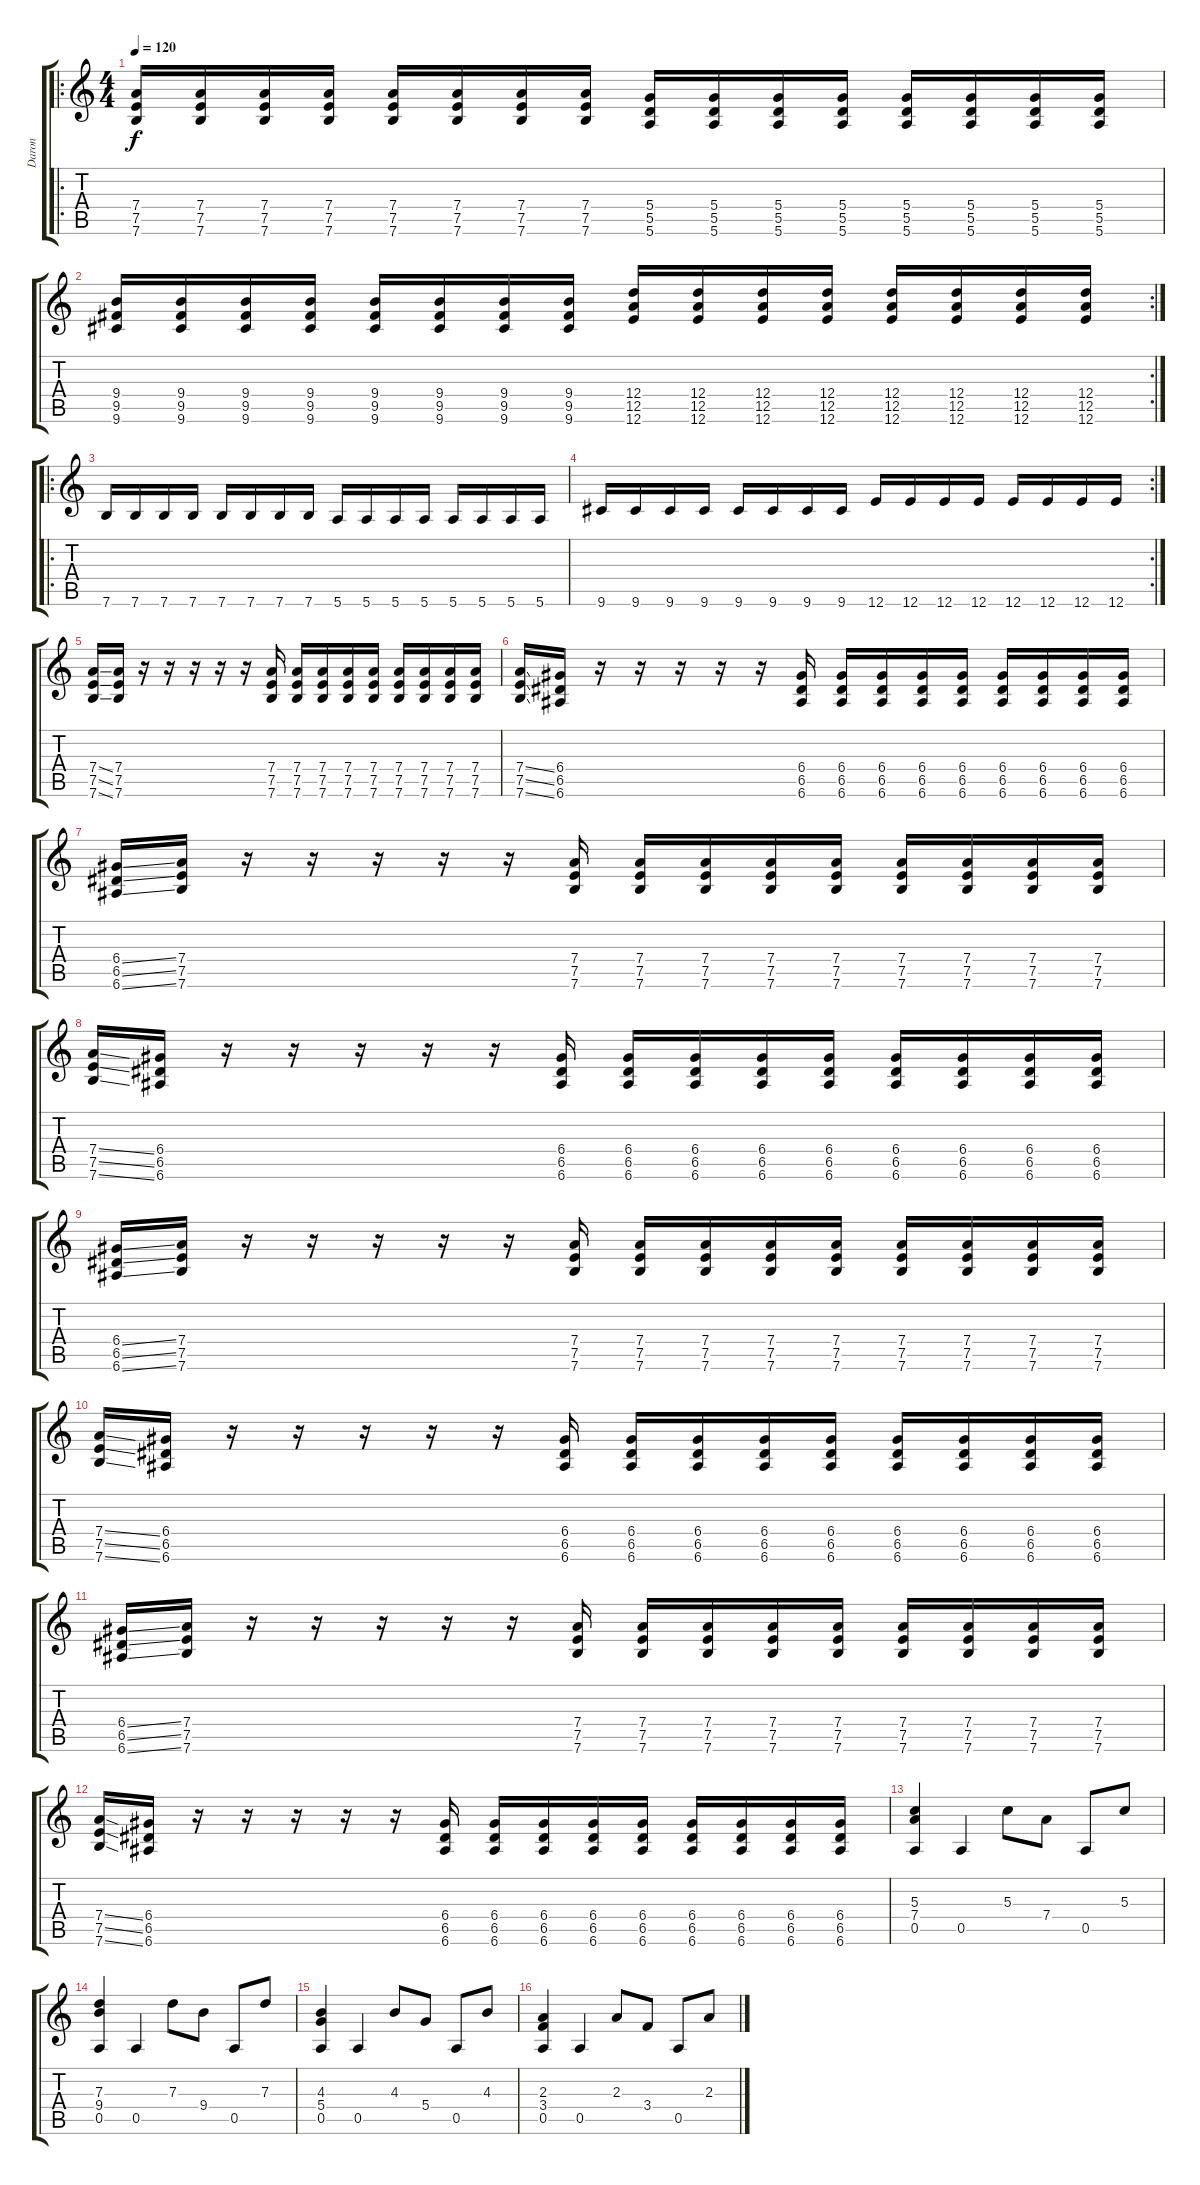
\track ("Daron" "Daron") {instrument overdrivenguitar}
\staff {score tabs}
\tuning (E4 B3 G3 D3 A2 E2) {hide}
\ro
\ts (4 4)
\tempo 120
\clef g2
\ks c
(7.4 7.5 7.6).16{dy f} (7.4 7.5 7.6).16 (7.4 7.5 7.6).16 (7.4 7.5 7.6).16 (7.4 7.5 7.6).16 (7.4 7.5 7.6).16 (7.4 7.5 7.6).16 (7.4 7.5 7.6).16 (5.4 5.5 5.6).16 (5.4 5.5 5.6).16 (5.4 5.5 5.6).16 (5.4 5.5 5.6).16 (5.4 5.5 5.6).16 (5.4 5.5 5.6).16 (5.4 5.5 5.6).16 (5.4 5.5 5.6).16 |
\rc 2
(9.4 9.5 9.6).16 (9.4 9.5 9.6).16 (9.4 9.5 9.6).16 (9.4 9.5 9.6).16 (9.4 9.5 9.6).16 (9.4 9.5 9.6).16 (9.4 9.5 9.6).16 (9.4 9.5 9.6).16 (12.4 12.5 12.6).16 (12.4 12.5 12.6).16 (12.4 12.5 12.6).16 (12.4 12.5 12.6).16 (12.4 12.5 12.6).16 (12.4 12.5 12.6).16 (12.4 12.5 12.6).16 (12.4 12.5 12.6).16 |
\ro
7.6.16 7.6.16 7.6.16 7.6.16 7.6.16 7.6.16 7.6.16 7.6.16 5.6.16 5.6.16 5.6.16 5.6.16 5.6.16 5.6.16 5.6.16 5.6.16 |
\rc 2
9.6.16 9.6.16 9.6.16 9.6.16 9.6.16 9.6.16 9.6.16 9.6.16 12.6.16 12.6.16 12.6.16 12.6.16 12.6.16 12.6.16 12.6.16 12.6.16 |
(7.4{ss} 7.5{ss} 7.6{ss}).16 (7.4 7.5 7.6).16 r.16 r.16 r.16 r.16 r.16 (7.4 7.5 7.6).16 (7.4 7.5 7.6).16 (7.4 7.5 7.6).16 (7.4 7.5 7.6).16 (7.4 7.5 7.6).16 (7.4 7.5 7.6).16 (7.4 7.5 7.6).16 (7.4 7.5 7.6).16 (7.4 7.5 7.6).16 |
(7.4{ss} 7.5{ss} 7.6{ss}).16 (6.4 6.5 6.6).16 r.16 r.16 r.16 r.16 r.16 (6.4 6.5 6.6).16 (6.4 6.5 6.6).16 (6.4 6.5 6.6).16 (6.4 6.5 6.6).16 (6.4 6.5 6.6).16 (6.4 6.5 6.6).16 (6.4 6.5 6.6).16 (6.4 6.5 6.6).16 (6.4 6.5 6.6).16 |
(6.4{ss} 6.5{ss} 6.6{ss}).16 (7.4 7.5 7.6).16 r.16 r.16 r.16 r.16 r.16 (7.4 7.5 7.6).16 (7.4 7.5 7.6).16 (7.4 7.5 7.6).16 (7.4 7.5 7.6).16 (7.4 7.5 7.6).16 (7.4 7.5 7.6).16 (7.4 7.5 7.6).16 (7.4 7.5 7.6).16 (7.4 7.5 7.6).16 |
(7.4{ss} 7.5{ss} 7.6{ss}).16 (6.4 6.5 6.6).16 r.16 r.16 r.16 r.16 r.16 (6.4 6.5 6.6).16 (6.4 6.5 6.6).16 (6.4 6.5 6.6).16 (6.4 6.5 6.6).16 (6.4 6.5 6.6).16 (6.4 6.5 6.6).16 (6.4 6.5 6.6).16 (6.4 6.5 6.6).16 (6.4 6.5 6.6).16 |
(6.4{ss} 6.5{ss} 6.6{ss}).16 (7.4 7.5 7.6).16 r.16 r.16 r.16 r.16 r.16 (7.4 7.5 7.6).16 (7.4 7.5 7.6).16 (7.4 7.5 7.6).16 (7.4 7.5 7.6).16 (7.4 7.5 7.6).16 (7.4 7.5 7.6).16 (7.4 7.5 7.6).16 (7.4 7.5 7.6).16 (7.4 7.5 7.6).16 |
(7.4{ss} 7.5{ss} 7.6{ss}).16 (6.4 6.5 6.6).16 r.16 r.16 r.16 r.16 r.16 (6.4 6.5 6.6).16 (6.4 6.5 6.6).16 (6.4 6.5 6.6).16 (6.4 6.5 6.6).16 (6.4 6.5 6.6).16 (6.4 6.5 6.6).16 (6.4 6.5 6.6).16 (6.4 6.5 6.6).16 (6.4 6.5 6.6).16 |
(6.4{ss} 6.5{ss} 6.6{ss}).16 (7.4 7.5 7.6).16 r.16 r.16 r.16 r.16 r.16 (7.4 7.5 7.6).16 (7.4 7.5 7.6).16 (7.4 7.5 7.6).16 (7.4 7.5 7.6).16 (7.4 7.5 7.6).16 (7.4 7.5 7.6).16 (7.4 7.5 7.6).16 (7.4 7.5 7.6).16 (7.4 7.5 7.6).16 |
(7.4{ss} 7.5{ss} 7.6{ss}).16 (6.4 6.5 6.6).16 r.16 r.16 r.16 r.16 r.16 (6.4 6.5 6.6).16 (6.4 6.5 6.6).16 (6.4 6.5 6.6).16 (6.4 6.5 6.6).16 (6.4 6.5 6.6).16 (6.4 6.5 6.6).16 (6.4 6.5 6.6).16 (6.4 6.5 6.6).16 (6.4 6.5 6.6).16 |
(5.3 7.4 0.5).4 0.5.4 5.3.8 7.4.8 0.5.8 5.3.8 |
(7.3 9.4 0.5).4 0.5.4 7.3.8 9.4.8 0.5.8 7.3.8 |
(4.3 5.4 0.5).4 0.5.4 4.3.8 5.4.8 0.5.8 4.3.8 |
(2.3 3.4 0.5).4 0.5.4 2.3.8 3.4.8 0.5.8 2.3.8
